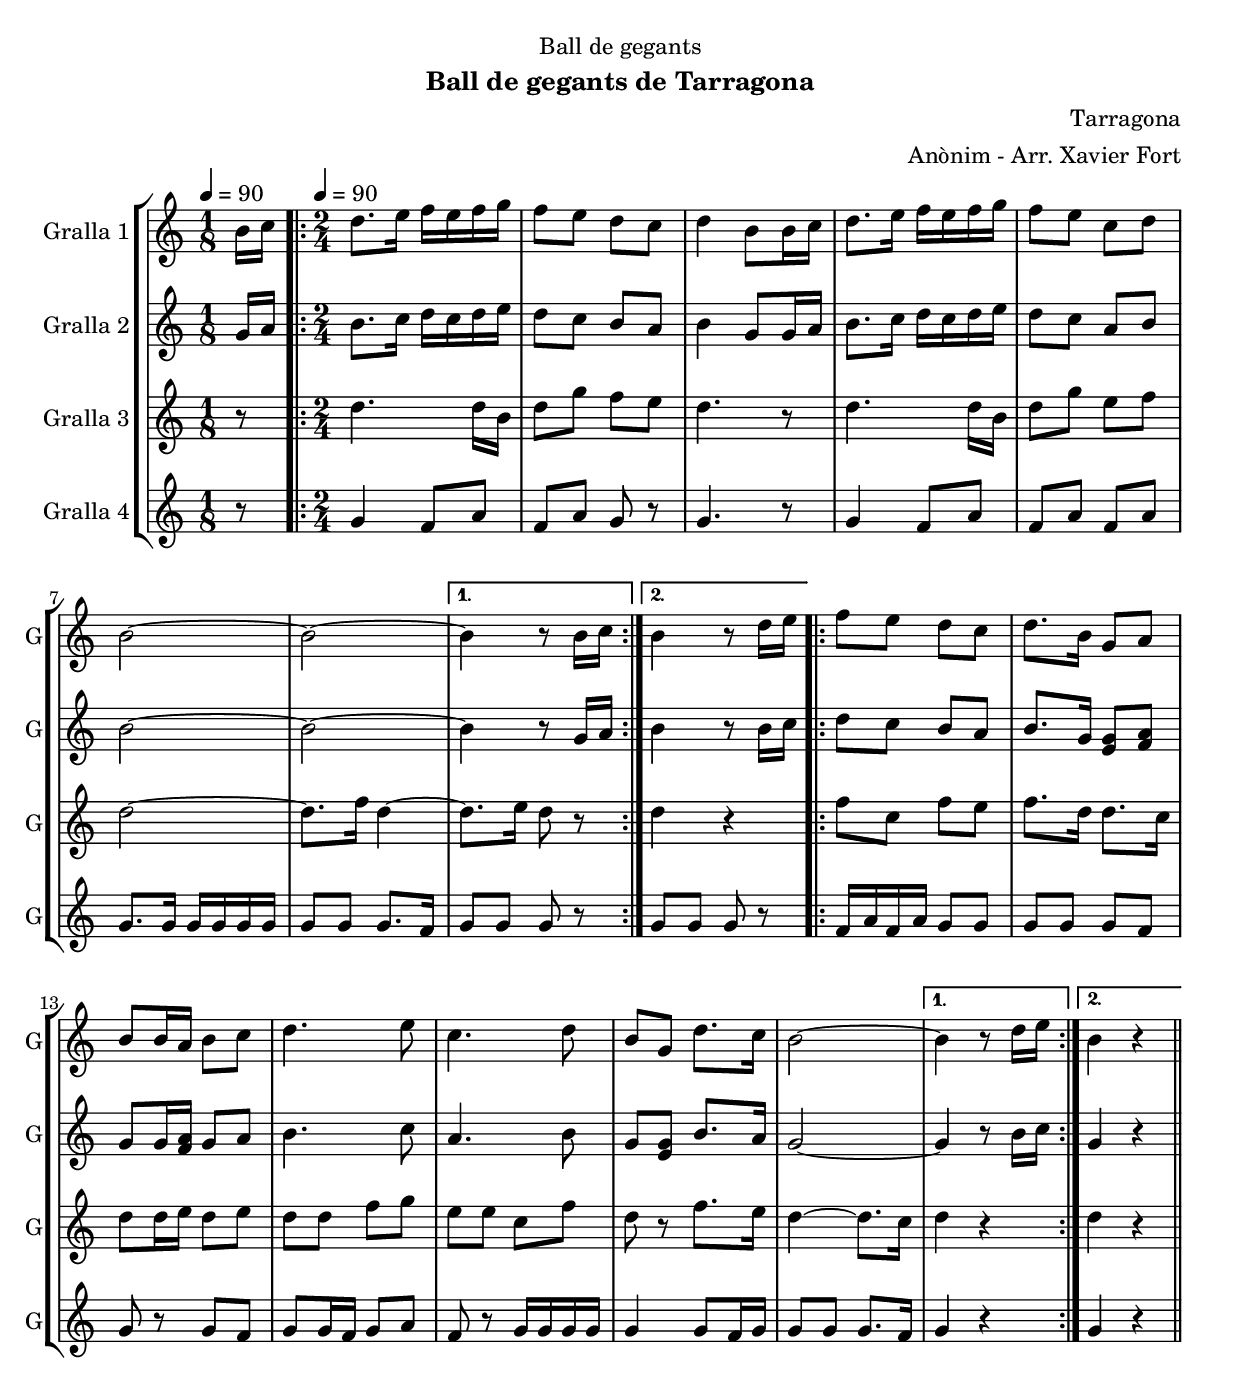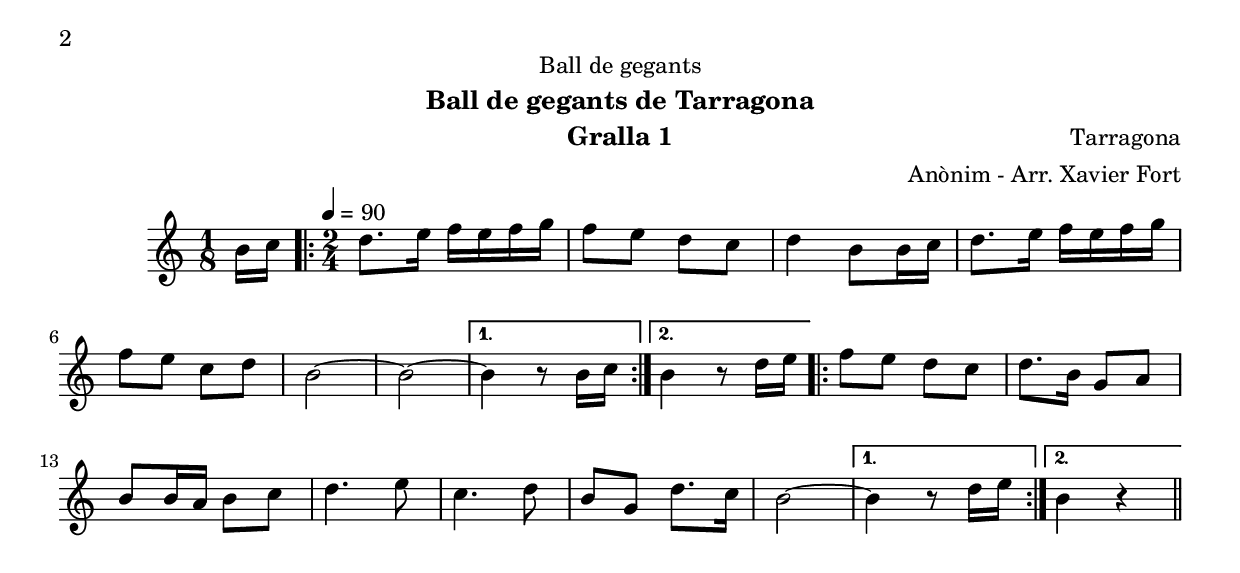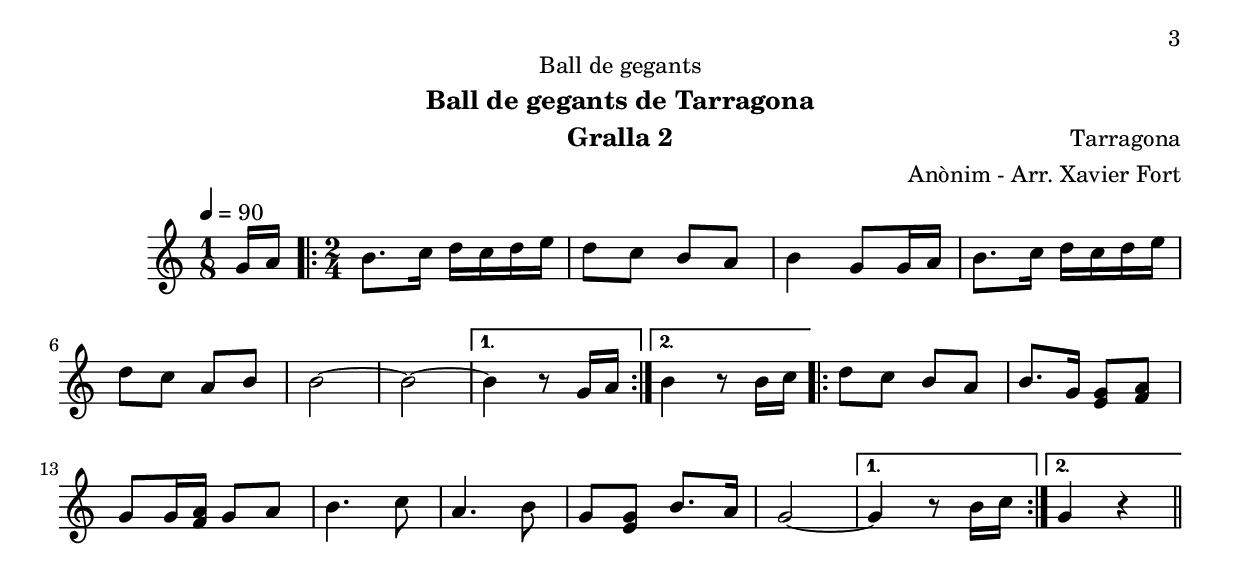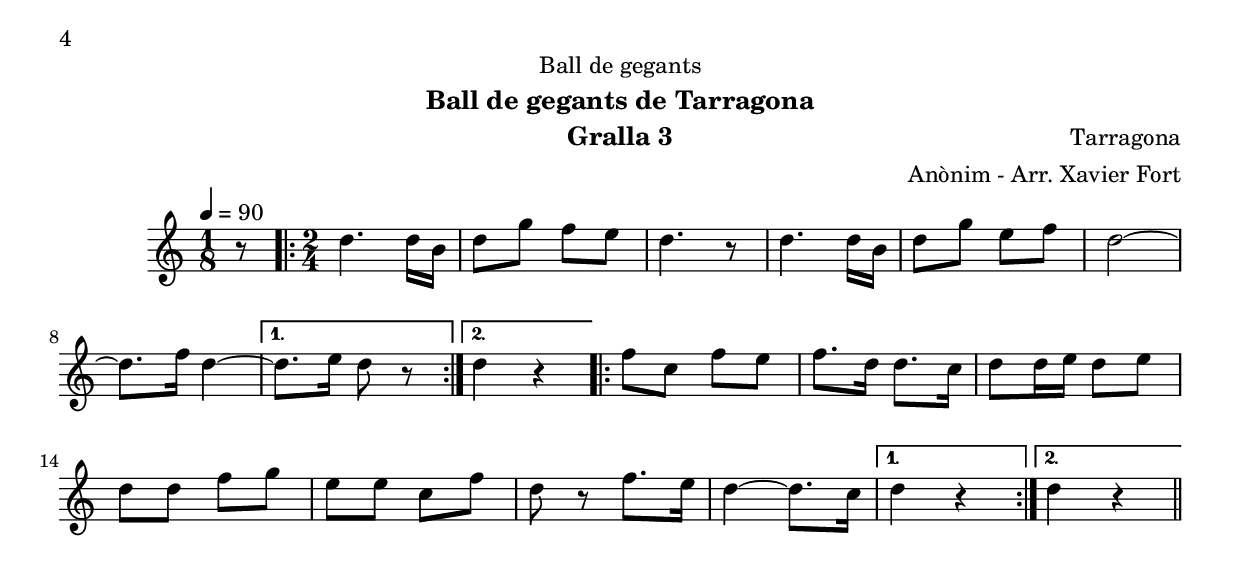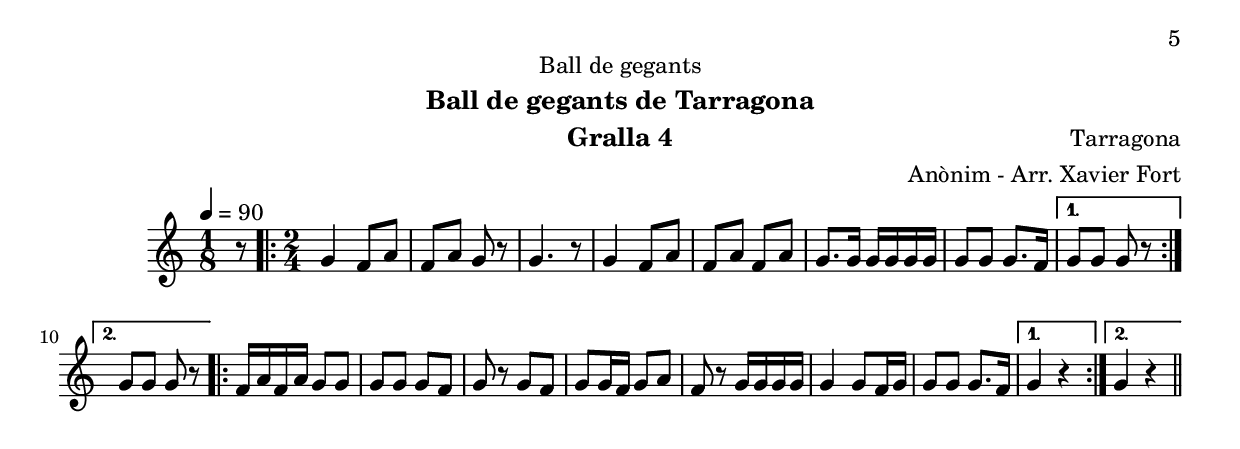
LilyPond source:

\version "2.16.2"

\header {
  dedication="Ball de gegants"
  title=""
  subtitle="Ball de gegants de Tarragona"
  subsubtitle=""
  poet=""
  meter=""
  piece=""
  composer="Tarragona"
  arranger="Anònim - Arr. Xavier Fort"
  opus=""
  instrument=""
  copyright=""
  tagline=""
}

liniaroAa =
\relative b'
{
  \clef treble
  \key c \major
  \time 1/8
  b16 c \tempo 4 = 90  |
  \time 2/4   \repeat volta 2 { d8. e16 f e f g  |
  f8 e d c  |
  d4 b8 b16 c  |
  %05
  d8. e16 f e f g  |
  f8 e c d  |
  b2 ~  |
  b2 ~ }
  \alternative { { b4 r8 b16 c }
  %10
  { b4 r8 d16 e } }
  \repeat volta 2 { f8 e d c  |
  d8. b16 g8 a  |
  b8 b16 a b8 c  |
  d4. e8  |
  %15
  c4. d8  |
  b8 g d'8. c16  |
  b2 ~ }
  \alternative { { b4 r8 d16 e }
  { b4 r4 } } \bar "||" % kompletite
}

liniaroAb =
\relative g'
{
  \tempo 4 = 90
  \clef treble
  \key c \major
  \time 1/8
  g16 a  |
  \time 2/4   \repeat volta 2 { b8. c16 d c d e  |
  d8 c b a  |
  b4 g8 g16 a  |
  %05
  b8. c16 d c d e  |
  d8 c a b  |
  b2 ~  |
  b2 ~ }
  \alternative { { b4 r8 g16 a }
  %10
  { b4 r8 b16 c } }
  \repeat volta 2 { d8 c b a  |
  b8. g16 <e g>8 <f a>  |
  g8 g16 <f a> g8 a  |
  b4. c8  |
  %15
  a4. b8  |
  g8 <e g> b'8. a16  |
  g2 ~ }
  \alternative { { g4 r8 b16 c }
  { g4 r4 } } \bar "||" % kompletite
}

liniaroAc =
\relative d''
{
  \tempo 4 = 90
  \clef treble
  \key c \major
  \time 1/8
  r8  |
  \time 2/4   \repeat volta 2 { d4. d16 b  |
  d8 g f e  |
  d4. r8  |
  %05
  d4. d16 b  |
  d8 g e f  |
  d2 ~  |
  d8. f16 d4 ~ }
  \alternative { { d8. e16 d8 r }
  %10
  { d4 r } }
  \repeat volta 2 { f8 c f e  |
  f8. d16 d8. c16  |
  d8 d16 e d8 e  |
  d8 d f g  |
  %15
  e8 e c f  |
  d8 r f8. e16  |
  d4 ~ d8. c16 }
  \alternative { { d4 r }
  { d4 r4 } } \bar "||" % kompletite
}

liniaroAd =
\relative g'
{
  \tempo 4 = 90
  \clef treble
  \key c \major
  \time 1/8
  r8  |
  \time 2/4   \repeat volta 2 { g4 f8 a  |
  f8 a g r  |
  g4. r8  |
  %05
  g4 f8 a  |
  f8 a f a  |
  g8. g16 g g g g  |
  g8 g g8. f16 }
  \alternative { { g8 g g r }
  %10
  { g8 g g r } }
  \repeat volta 2 { f16 a f a g8 g  |
  g8 g g f  |
  g8 r g f  |
  g8 g16 f g8 a  |
  %15
  f8 r g16 g g g  |
  g4 g8 f16 g  |
  g8 g g8. f16 }
  \alternative { { g4 r }
  { g4 r4 } } \bar "||" % kompletite
}

\bookpart {
  \score {
    \new StaffGroup {
      \override Score.RehearsalMark #'self-alignment-X = #LEFT
      <<
        \new Staff \with {instrumentName = #"Gralla 1" shortInstrumentName = #"G"} \liniaroAa
        \new Staff \with {instrumentName = #"Gralla 2" shortInstrumentName = #"G"} \liniaroAb
        \new Staff \with {instrumentName = #"Gralla 3" shortInstrumentName = #"G"} \liniaroAc
        \new Staff \with {instrumentName = #"Gralla 4" shortInstrumentName = #"G"} \liniaroAd
      >>
    }
    \layout {}
  }
  \score { \unfoldRepeats
    \new StaffGroup {
      \override Score.RehearsalMark #'self-alignment-X = #LEFT
      <<
        \new Staff \with {instrumentName = #"Gralla 1" shortInstrumentName = #"G"} \liniaroAa
        \new Staff \with {instrumentName = #"Gralla 2" shortInstrumentName = #"G"} \liniaroAb
        \new Staff \with {instrumentName = #"Gralla 3" shortInstrumentName = #"G"} \liniaroAc
        \new Staff \with {instrumentName = #"Gralla 4" shortInstrumentName = #"G"} \liniaroAd
      >>
    }
    \midi {
      \set Staff.midiInstrument = "oboe"
      \set DrumStaff.midiInstrument = "drums"
    }
  }
}

\bookpart {
  \header {instrument="Gralla 1"}
  \score {
    \new StaffGroup {
      \override Score.RehearsalMark #'self-alignment-X = #LEFT
      <<
        \new Staff \liniaroAa
      >>
    }
    \layout {}
  }
  \score { \unfoldRepeats
    \new StaffGroup {
      \override Score.RehearsalMark #'self-alignment-X = #LEFT
      <<
        \new Staff \liniaroAa
      >>
    }
    \midi {
      \set Staff.midiInstrument = "oboe"
      \set DrumStaff.midiInstrument = "drums"
    }
  }
}

\bookpart {
  \header {instrument="Gralla 2"}
  \score {
    \new StaffGroup {
      \override Score.RehearsalMark #'self-alignment-X = #LEFT
      <<
        \new Staff \liniaroAb
      >>
    }
    \layout {}
  }
  \score { \unfoldRepeats
    \new StaffGroup {
      \override Score.RehearsalMark #'self-alignment-X = #LEFT
      <<
        \new Staff \liniaroAb
      >>
    }
    \midi {
      \set Staff.midiInstrument = "oboe"
      \set DrumStaff.midiInstrument = "drums"
    }
  }
}

\bookpart {
  \header {instrument="Gralla 3"}
  \score {
    \new StaffGroup {
      \override Score.RehearsalMark #'self-alignment-X = #LEFT
      <<
        \new Staff \liniaroAc
      >>
    }
    \layout {}
  }
  \score { \unfoldRepeats
    \new StaffGroup {
      \override Score.RehearsalMark #'self-alignment-X = #LEFT
      <<
        \new Staff \liniaroAc
      >>
    }
    \midi {
      \set Staff.midiInstrument = "oboe"
      \set DrumStaff.midiInstrument = "drums"
    }
  }
}

\bookpart {
  \header {instrument="Gralla 4"}
  \score {
    \new StaffGroup {
      \override Score.RehearsalMark #'self-alignment-X = #LEFT
      <<
        \new Staff \liniaroAd
      >>
    }
    \layout {}
  }
  \score { \unfoldRepeats
    \new StaffGroup {
      \override Score.RehearsalMark #'self-alignment-X = #LEFT
      <<
        \new Staff \liniaroAd
      >>
    }
    \midi {
      \set Staff.midiInstrument = "oboe"
      \set DrumStaff.midiInstrument = "drums"
    }
  }
}

